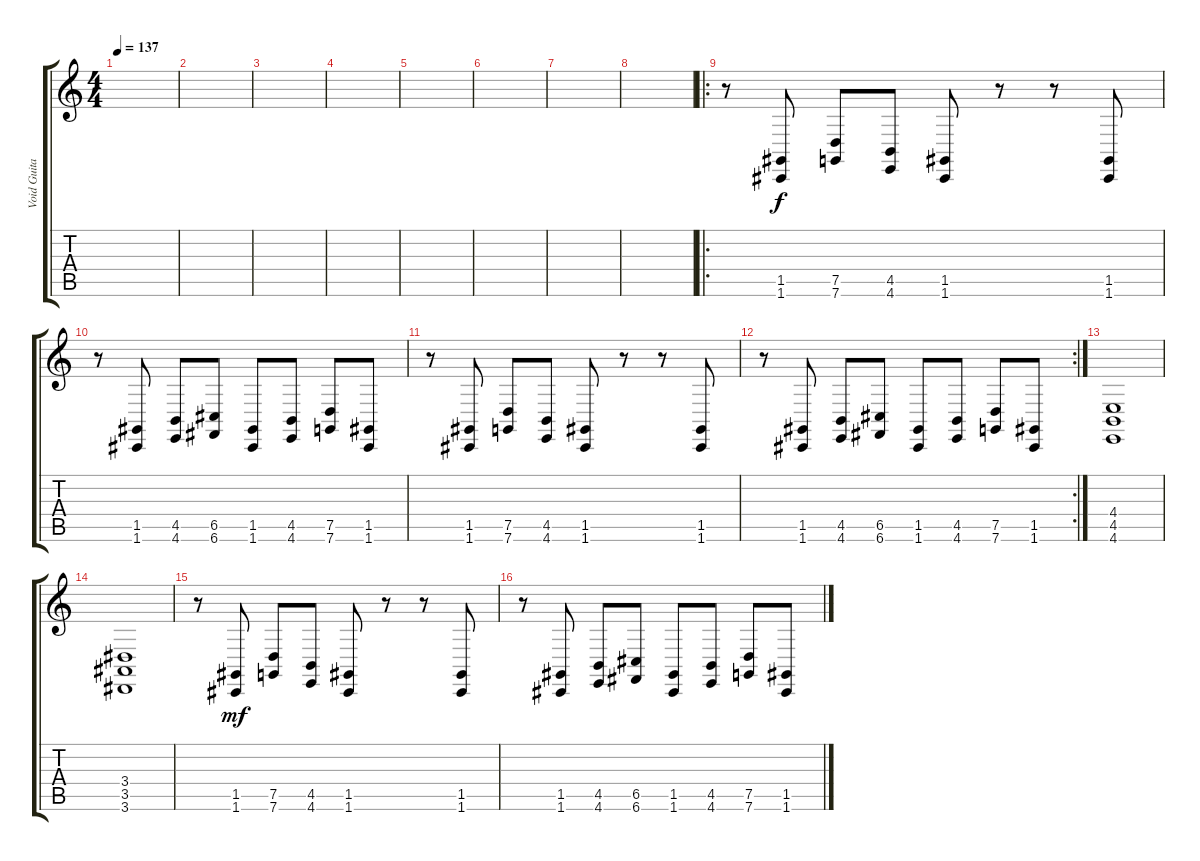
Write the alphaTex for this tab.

\track ("Void Guitar" "Void Guita") {instrument lead2sawtooth}
\staff {score tabs}
\tuning (D4 A3 F3 C3 G2 C2) {hide}
\ts (4 4)
\tempo 137
\clef g2
\ks c
|
|
|
|
|
|
|
|
\ro
r.8 (1.5 1.6).8 (7.5 7.6).8 (4.5 4.6).8 (1.5 1.6).8 r.8 r.8 (1.5 1.6).8 |
r.8 (1.5 1.6).8 (4.5 4.6).8 (6.5 6.6).8 (1.5 1.6).8 (4.5 4.6).8 (7.5 7.6).8 (1.5 1.6).8 |
r.8 (1.5 1.6).8 (7.5 7.6).8 (4.5 4.6).8 (1.5 1.6).8 r.8 r.8 (1.5 1.6).8 |
\rc 2
r.8 (1.5 1.6).8 (4.5 4.6).8 (6.5 6.6).8 (1.5 1.6).8 (4.5 4.6).8 (7.5 7.6).8 (1.5 1.6).8 |
(4.4 4.5 4.6).1{dy f} |
(3.4 3.5 3.6).1 |
r.8 (1.5 1.6).8{dy mf} (7.5 7.6).8 (4.5 4.6).8 (1.5 1.6).8 r.8 r.8 (1.5 1.6).8 |
r.8 (1.5 1.6).8 (4.5 4.6).8 (6.5 6.6).8 (1.5 1.6).8 (4.5 4.6).8 (7.5 7.6).8 (1.5 1.6).8
